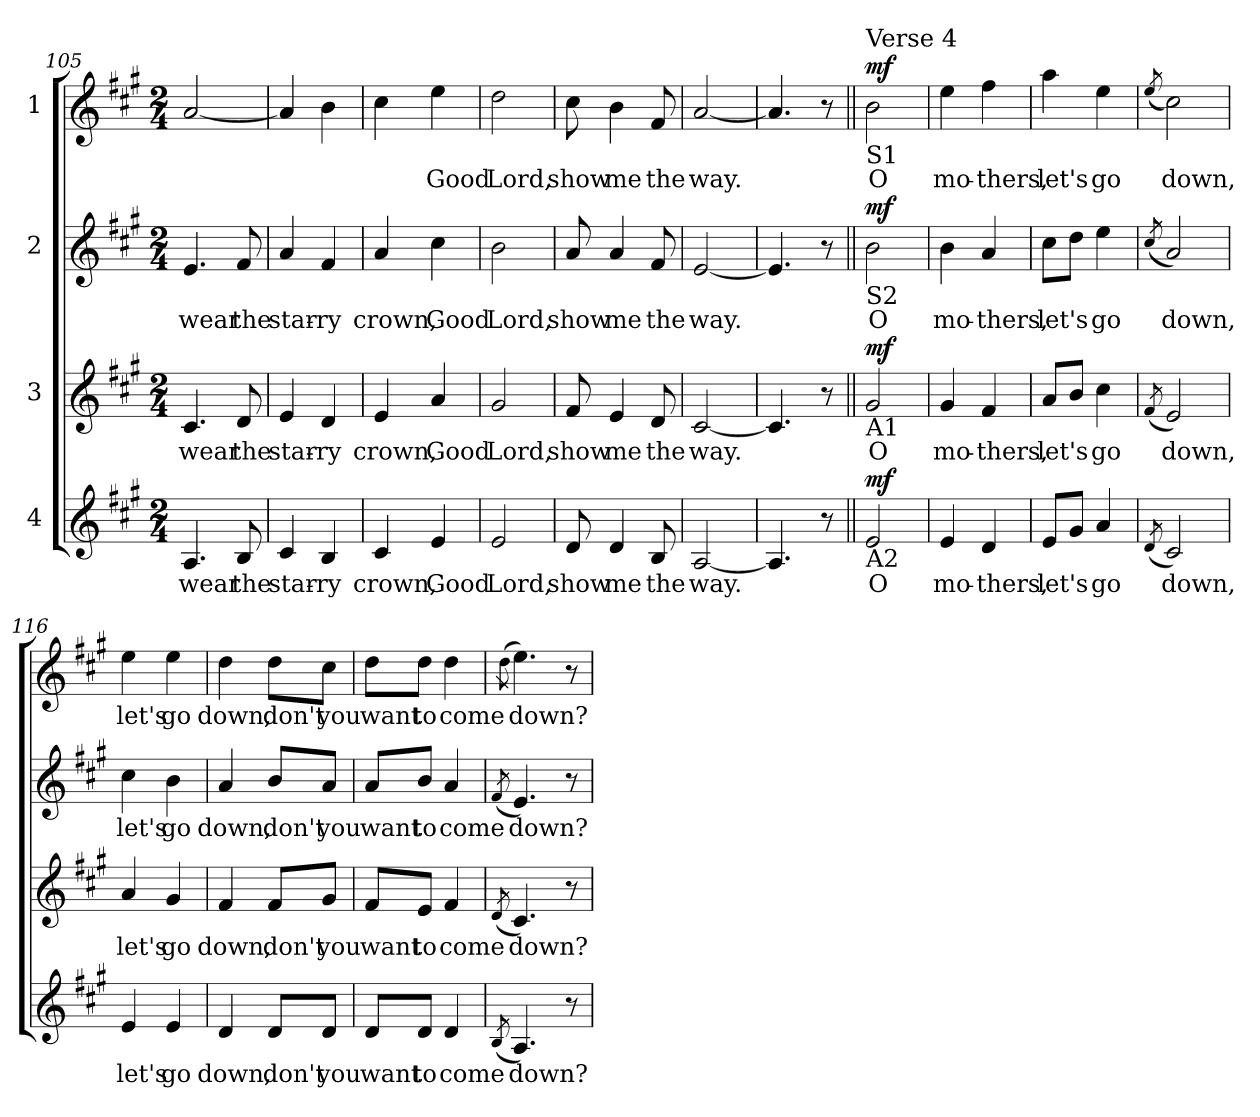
**kern	**text	**dynam	**kern	**text	**dynam	**kern	**text	**dynam	**kern	**text	**dynam
*part4	*part4	*part4	*part3	*part3	*part3	*part2	*part2	*part2	*part1	*part1	*part1
*staff4	*staff4	*staff4	*staff3	*staff3	*staff3	*staff2	*staff2	*staff2	*staff1	*staff1	*staff1
*I"4	*	*	*I"3	*	*	*I"2	*	*	*I"1	*	*
*clefG2	*	*	*clefG2	*	*	*clefG2	*	*	*clefG2	*	*
*k[f#c#g#]	*	*	*k[f#c#g#]	*	*	*k[f#c#g#]	*	*	*k[f#c#g#]	*	*
*A:	*	*	*A:	*	*	*A:	*	*	*A:	*	*
*M2/4	*	*	*M2/4	*	*	*M2/4	*	*	*M2/4	*	*
=105	=105	=105	=105	=105	=105	=105	=105	=105	=105	=105	=105
4.A/	wear	.	4.c#/	wear	.	4.e/	wear	.	[2a/	.	.
8B/	the	.	8d/	the	.	8f#/	the	.	.	.	.
=106	=106	=106	=106	=106	=106	=106	=106	=106	=106	=106	=106
4c#/	star-	.	4e/	star-	.	4a/	star-	.	4a/]	.	.
4B/	-ry	.	4d/	-ry	.	4f#/	-ry	.	4b\	.	.
=107	=107	=107	=107	=107	=107	=107	=107	=107	=107	=107	=107
4c#/	crown,	.	4e/	crown,	.	4a/	crown,	.	4cc#\	.	.
4e/	Good	.	4a/	Good	.	4cc#\	Good	.	4ee\	Good	.
=108	=108	=108	=108	=108	=108	=108	=108	=108	=108	=108	=108
2e/	Lord,	.	2g#/	Lord,	.	2b\	Lord,	.	2dd\	Lord,	.
=109	=109	=109	=109	=109	=109	=109	=109	=109	=109	=109	=109
8d/	show	.	8f#/	show	.	8a/	show	.	8cc#\	show	.
4d/	me	.	4e/	me	.	4a/	me	.	4b\	me	.
8B/	the	.	8d/	the	.	8f#/	the	.	8f#/	the	.
=110	=110	=110	=110	=110	=110	=110	=110	=110	=110	=110	=110
[2A/	way.	.	[2c#/	way.	.	[2e/	way.	.	[2a/	way.	.
=111	=111	=111	=111	=111	=111	=111	=111	=111	=111	=111	=111
4.A/]	.	.	4.c#/]	.	.	4.e/]	.	.	4.a/]	.	.
8r	.	.	8r	.	.	8r	.	.	8r	.	.
!!LO:LB:g=z
=112||	=112||	=112||	=112||	=112||	=112||	=112||	=112||	=112||	=112||	=112||	=112||
!	!	!	!	!	!	!	!	!	!LO:TX:a:t=Verse 4	!	!
!	!	!	!	!	!	!	!	!	!LO:TX:b:t=S1	!	!
!	!	!	!	!	!	!LO:TX:b:t=S2	!	!	!	!	!
!	!	!	!LO:TX:b:t=A1	!	!	!	!	!	!	!	!
!LO:TX:b:t=A2	!	!	!	!	!	!	!	!	!	!	!
!	!	!LO:DY:a	!	!	!LO:DY:a	!	!	!LO:DY:a	!	!	!LO:DY:a
2e/	O	mf	2g#/	O	mf	2b\	O	mf	2b\	O	mf
=113	=113	=113	=113	=113	=113	=113	=113	=113	=113	=113	=113
4e/	mo-	.	4g#/	mo-	.	4b\	mo-	.	4ee\	mo-	.
4d/	-thers,	.	4f#/	-thers,	.	4a/	-thers,	.	4ff#\	-thers,	.
=114	=114	=114	=114	=114	=114	=114	=114	=114	=114	=114	=114
8e/L	let's	.	8a/L	let's	.	8cc#\L	let's	.	4aa\	let's	.
8g#/J	.	.	8b/J	.	.	8dd\J	.	.	.	.	.
4a/	go	.	4cc#\	go	.	4ee\	go	.	4ee\	go	.
=115	=115	=115	=115	=115	=115	=115	=115	=115	=115	=115	=115
(8qd/	.	.	(8qf#/	.	.	(8qcc#/	.	.	(8qee/	.	.
2c#/)	down,	.	2e/)	down,	.	2a/)	down,	.	2cc#\)	down,	.
=116	=116	=116	=116	=116	=116	=116	=116	=116	=116	=116	=116
4e/	let's	.	4a/	let's	.	4cc#\	let's	.	4ee\	let's	.
4e/	go	.	4g#/	go	.	4b\	go	.	4ee\	go	.
=117	=117	=117	=117	=117	=117	=117	=117	=117	=117	=117	=117
4d/	down,	.	4f#/	down,	.	4a/	down,	.	4dd\	down,	.
8d/L	don't	.	8f#/L	don't	.	8b/L	don't	.	8dd\L	don't	.
8d/J	you	.	8g#/J	you	.	8a/J	you	.	8cc#\J	you	.
=118	=118	=118	=118	=118	=118	=118	=118	=118	=118	=118	=118
8d/L	want	.	8f#/L	want	.	8a/L	want	.	8dd\L	want	.
8d/J	to	.	8e/J	to	.	8b/J	to	.	8dd\J	to	.
4d/	come	.	4f#/	come	.	4a/	come	.	4dd\	come	.
=119	=119	=119	=119	=119	=119	=119	=119	=119	=119	=119	=119
(8qB/	.	.	(8qd/	.	.	(8qf#/	.	.	(8qdd\	.	.
4.A/)	down?	.	4.c#/)	down?	.	4.e/)	down?	.	4.ee\)	down?	.
8r	.	.	8r	.	.	8r	.	.	8r	.	.
=	=	=	=	=	=	=	=	=	=	=	=
*-	*-	*-	*-	*-	*-	*-	*-	*-	*-	*-	*-
